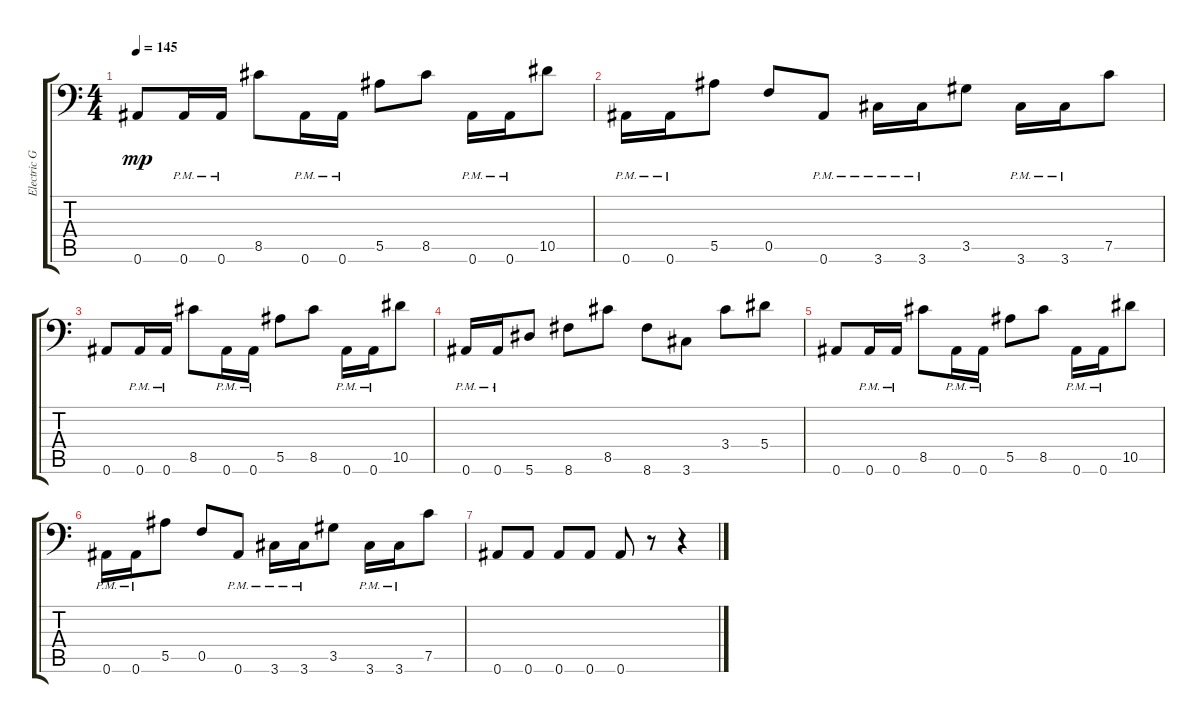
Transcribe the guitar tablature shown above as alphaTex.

\track ("Electric Guitar" "Electric G") {instrument distortionguitar}
\staff {score tabs}
\tuning (C4 G3 Eb3 Bb2 F2 Bb1) {hide}
\ts (4 4)
\tempo 145
\clef f4
\ks c
0.6.8{dy mp} 0.6{pm}.16 0.6{pm}.16 8.5.8 0.6{pm}.16 0.6{pm}.16 5.5.8 8.5.8 0.6{pm}.16 0.6{pm}.16 10.5.8 |
0.6{pm}.16 0.6{pm}.16 5.5.8 0.5.8 0.6{pm}.8 3.6{pm}.16 3.6{pm}.16 3.5.8 3.6{pm}.16 3.6{pm}.16 7.5.8 |
0.6.8 0.6{pm}.16 0.6{pm}.16 8.5.8 0.6{pm}.16 0.6{pm}.16 5.5.8 8.5.8 0.6{pm}.16 0.6{pm}.16 10.5.8 |
0.6{pm}.16 0.6{pm}.16 5.6.8 8.6.8 8.5.8 8.6.8 3.6.8 3.4.8 5.4.8 |
0.6.8 0.6{pm}.16 0.6{pm}.16 8.5.8 0.6{pm}.16 0.6{pm}.16 5.5.8 8.5.8 0.6{pm}.16 0.6{pm}.16 10.5.8 |
0.6{pm}.16 0.6{pm}.16 5.5.8 0.5.8 0.6{pm}.8 3.6{pm}.16 3.6{pm}.16 3.5.8 3.6{pm}.16 3.6{pm}.16 7.5.8 |
0.6.8 0.6.8 0.6.8 0.6.8 0.6.8 r.8 r.4
